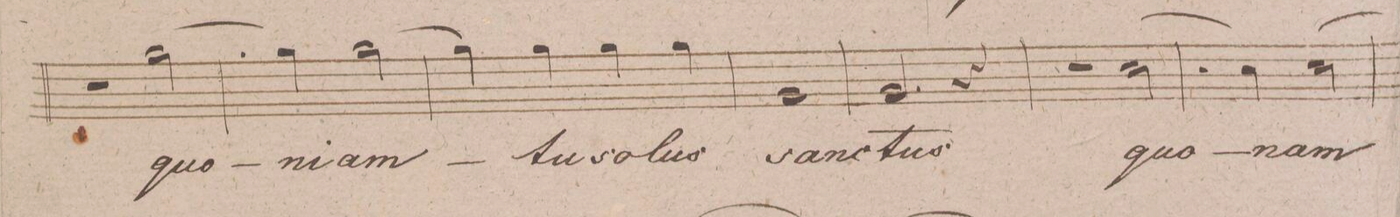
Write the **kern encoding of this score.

**kern	**text	**dynam
*I"Baſso.	*	*
*clefF4	*	*
*k[f#c#g#d#]	*	*
*met(c)	*	*
*M4/4	*	*
2r	.	.
[2B\	quo-	.
=167	=167	=167
4B\]	.	.
4B\	-ni-	.
[2B\	-am	.
=168	=168	=168
4B\]	.	.
4B\	tu	.
4B\	so-	.
4B\	-lus	.
=169	=169	=169
1BB/	san-	.
=170	=170	=170
2.BB/	-ctus	.
4r	.	.
=171	=171	=171
2r	.	.
[2E\	quo-	.
=172	=172	=172
4E]\	.	.
4E\	-ni-	.
[2E\	-am	.
=173	=173	=173
*-	*-	*-
